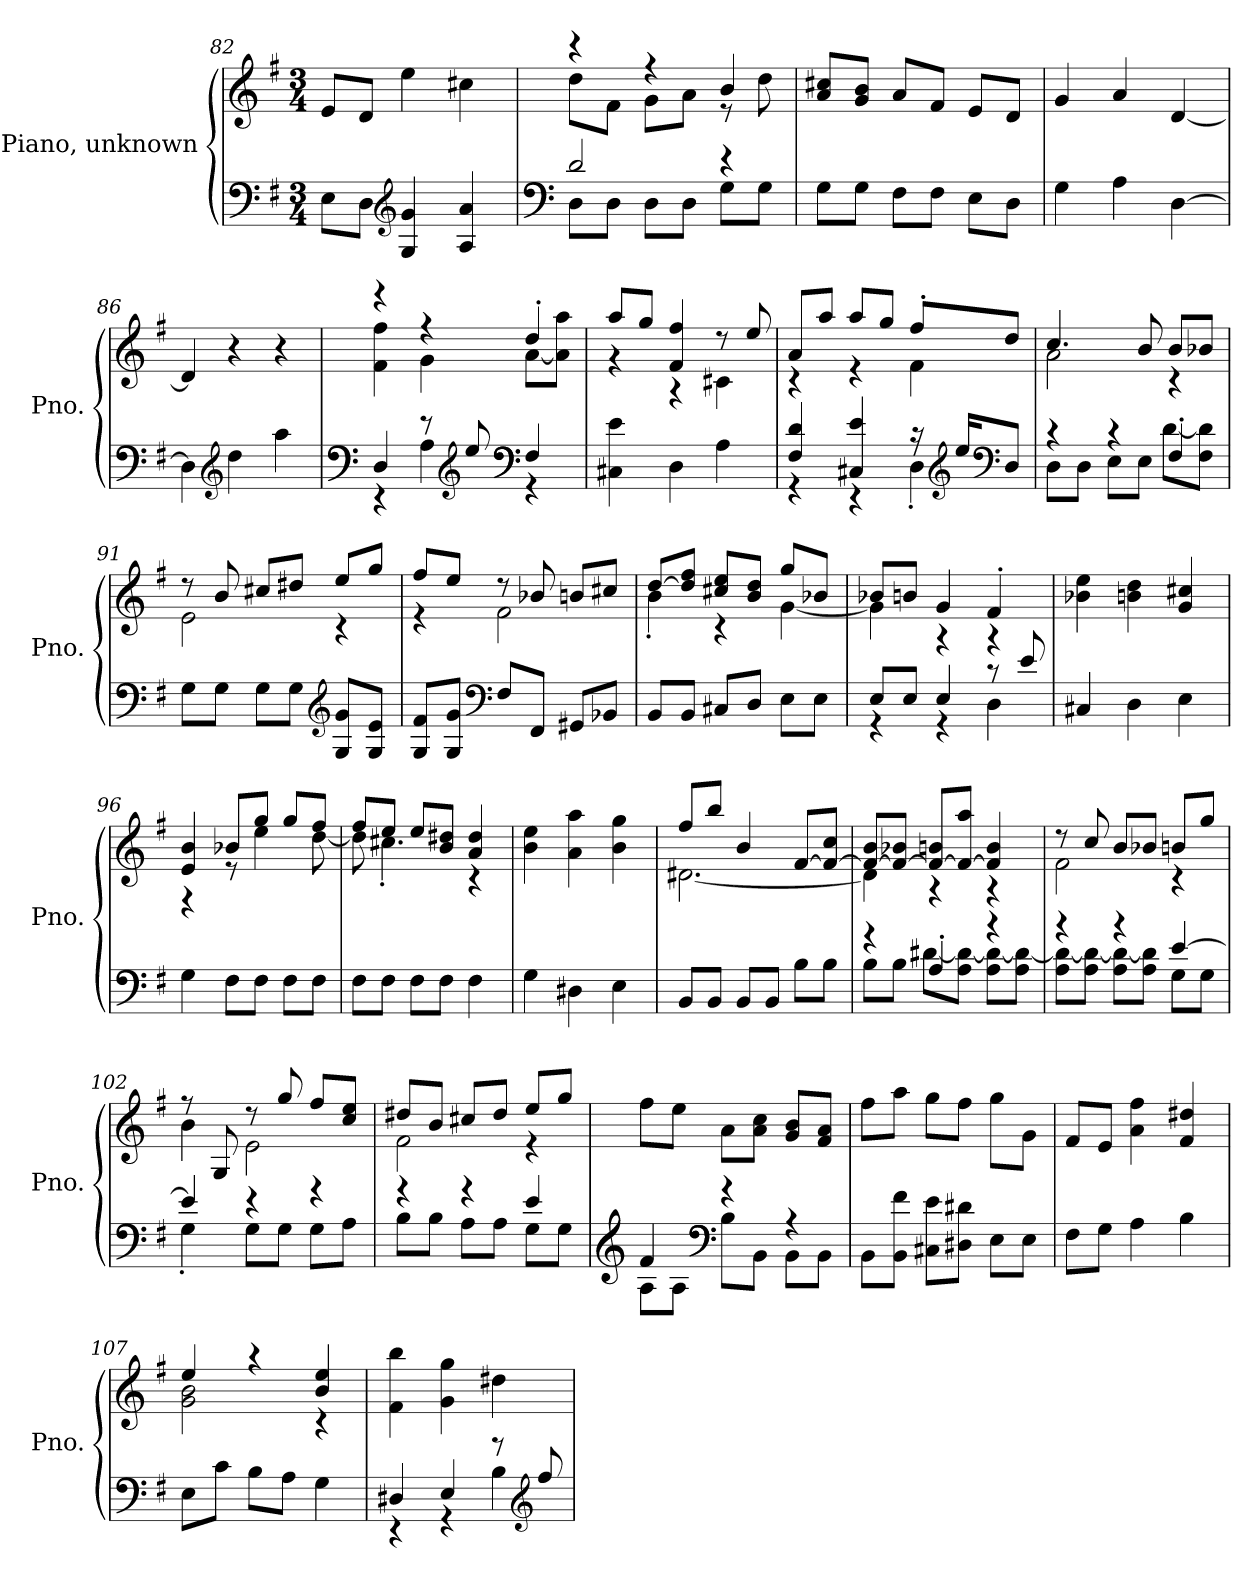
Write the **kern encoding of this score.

**kern	**kern
*part1	*part1
*staff2	*staff1
*I"Piano, unknown	*
*I'Pno.	*
*clefF4	*clefG2
*k[f#]	*k[f#]
*M3/4	*M3/4
=82	=82
8E\L	8e/L
8D\J	8d/J
*clefG2	*
4G/ 4g/	4ee\
4A/ 4a/	4cc#X\
!!LO:LB:g=z
=83	=83
*clefF4	*
*^	*^
2d/	8D\L	4r	8dd\L
.	8D\J	.	8f#\J
.	8D\L	4r	8g\L
.	8D\J	.	8a\J
4r	8G\L	4b/	8r
.	8G\J	.	8dd\
*v	*v	*	*
*	*v	*v
=84	=84
8G\L	8a/ 8cc#X/L
8G\J	8g/ 8b/J
8F#\L	8a/L
8F#\J	8f#/J
8E\L	8e/L
8D\J	8d/J
=85	=85
4G\	4g/
4A\	4a/
[4D\	[4d/
=86	=86
4D\]	4d/]
*clefG2	*
4dd\	4r
4aa\	4r
=87	=87
*clefF4	*
*^	*^
4D/	4r	4r	4f#\ 4ff#\
8r	4A\	4r	4g\
*clefG2	*	*	*
8ee/	.	.	.
*clefF4	*	*	*
4F#/	4r	4dd'/	[8a\L
.	.	.	8a\] 8aa\J
*v	*v	*	*
=88	=88	=88
4C#X\ 4e\	8aa/L	4r
.	8gg/J	.
4D\	4f#/ 4ff#/	4r
4A\	8r	4c#X\
.	8ee/	.
!!LO:LB:g=z	!!
=89	=89	=89
*^	*	*
4F#/ 4d/	4r	8a/L	4r
.	.	8aa/J	.
4C#X/ 4e/	4r	8aa/L	4r
.	.	8gg/J	.
16r	4D'\	8ff#'/L	4f#\
*clefG2	*	*	*
16ee/KL	.	.	.
*clefF4	*	*	*
8D/J	.	8dd/J	.
=90	=90	=90	=90
4r	8D\L	4.cc/	2a\
.	8D\J	.	.
4r	8E\L	.	.
.	8E\J	8b/	.
4F#'/	[8d\L	8b/L	4r
.	8F#\ 8d\]J	8b-X/J	.
*v	*v	*	*
=91	=91	=91
8G\L	8r	2e\
8G\J	8b/	.
8G\L	8cc#X/L	.
8G\J	8dd#X/J	.
*clefG2	*	*
8G/ 8g/L	8ee/L	4r
8G/ 8e/J	8gg/J	.
=92	=92	=92
8G/ 8f#/L	8ff#/L	4r
8G/ 8g/J	8ee/J	.
*clefF4	*	*
8F#/L	8r	2f#\
8FF#/J	8b-X/	.
8GG#X/L	8bn/L	.
8BB-X/J	8cc#X/J	.
!!LO:PB:g=z	!!
=93	=93	=93
8BB/L	[8dd/L	4b'\
8BB/J	8dd/] 8ff#/J	.
8C#X/L	8cc#X/ 8ee/L	4r
8D/J	8b/ 8dd/J	.
8E\L	8gg/L	[4g\
8E\J	8b-X/J	.
=94	=94	=94
*^	*	*
8E/L	4r	8b-X/L	4g\]
8E/J	.	8bn/J	.
4E/	4r	4g/	4r
8r	4D\	4f#'/	4r
8e/	.	.	.
*v	*v	*	*
*	*v	*v
=95	=95
4C#X/	4b-X\ 4ee\
4D\	4bn\ 4dd\
4E\	4g/ 4cc#X/
=96	=96
*	*^
4G\	4e/ 4b/	4r
8F#\L	8b-X/L	8r
8F#\J	8gg/J	4ee\
8F#\L	8gg/L	.
8F#\J	8ff#/J	[8dd\
=97	=97	=97
8F#\L	8ff#/L	8dd\]
8F#\J	8ee/J	4.cc#X'\
8F#\L	8ee/L	.
8F#\J	8b/ 8dd#X/J	.
4F#\	4a/ 4dd#/	4r
*	*v	*v
=98	=98
4G\	4b\ 4ee\
4D#X\	4a\ 4aa\
4E\	4b\ 4gg\
!!LO:LB:g=z
=99	=99
*	*^
8BB/L	8ff#/L	[2.d#X\
8BB/J	8bb/J	.
8BB/L	4b/	.
8BB/J	.	.
8B\L	[8f#/L	.
8B\J	8f#/_ 8cc/J	.
=100	=100	=100
*^	*	*
4r	8B\L	8f#/_ 8b/L	4d#\]
.	8B\J	8f#/_ 8b-X/J	.
4A'/	[8d#X\L	8f#/_ 8bn/L	4r
.	8A\ 8d#\_J	8f#/_ 8aa/J	.
4r	8A\ 8d#\_L	4f#/] 4b/	4r
.	8A\ 8d#\_J	.	.
=101	=101	=101	=101
4r	8A\ 8d#\_L	8r	2f#\
.	8A\ 8d#\_J	8cc/	.
4r	8A\ 8d#\_L	8b/L	.
.	8A\ 8d#\]J	8b-X/J	.
[4e/	8G\L	8bn/L	4r
.	8G\J	8gg/J	.
=102	=102	=102	=102
4e/]	4G'\	8r	4b\
.	.	8G/	.
4r	8G\L	8r	2e\
.	8G\J	8gg/	.
4r	8G\L	8ff#/L	.
.	8A\J	8cc/ 8ee/J	.
=103	=103	=103	=103
4r	8B\L	8dd#X/L	2f#\
.	8B\J	8b/J	.
4r	8A\L	8cc#X/L	.
.	8A\J	8dd#/J	.
4e/	8G\L	8ee/L	4r
.	8G\J	8gg/J	.
*	*	*v	*v
!!LO:LB:g=z
=104	=104	=104
*clefG2	*	*
4f#/	8A\L	8ff#\L
.	8A\J	8ee\J
*clefF4	*	*
4r	8B\L	8a\L
.	8BB\J	8a\ 8cc\J
4r	8BB\L	8g/ 8b/L
.	8BB\J	8f#/ 8a/J
*v	*v	*
=105	=105
8BB\L	8ff#\L
8BB\ 8f#\J	8aa\J
8C#X\ 8e\L	8gg\L
8D#X\ 8d#X\J	8ff#\J
8E\L	8gg\L
8E\J	8g\J
=106	=106
8F#\L	8f#/L
8G\J	8e/J
4A\	4a\ 4ff#\
4B\	4f#/ 4dd#X/
=107	=107
*	*^
8E\L	4ee/	2g\ 2b\
8c\J	.	.
8B\L	4r	.
8A\J	.	.
4G\	4b/ 4ee/	4r
*	*v	*v
=108	=108
*^	*
4D#X/	4r	4f#\ 4bb\
4E/	4r	4g\ 4gg\
8r	4B\	4dd#X\
*clefG2	*	*
8ff#/	.	.
*v	*v	*
=	=
*-	*-
